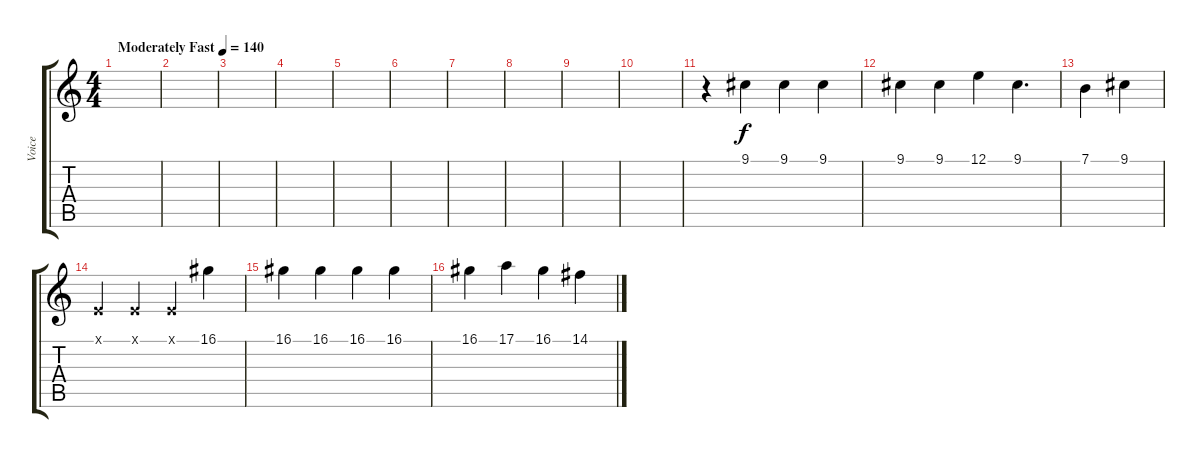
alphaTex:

\track ("Voice" "Voice") {instrument voiceoohs}
\staff {score tabs}
\tuning (E4 B3 G3 D3 A2 E2) {hide}
\ts (4 4)
\tempo (140 "Moderately Fast")
\clef g2
\ks c
|
|
|
|
|
|
|
|
|
|
r.4 9.1.4 9.1.4 9.1.4 |
9.1.4 9.1.4 12.1.4 9.1.4{d} |
7.1.4 9.1.4 |
0.1{x}.4 0.1{x}.4 0.1{x}.4 16.1.4 |
16.1.4 16.1.4 16.1.4 16.1.4 |
16.1.4 17.1.4 16.1.4 14.1.4
